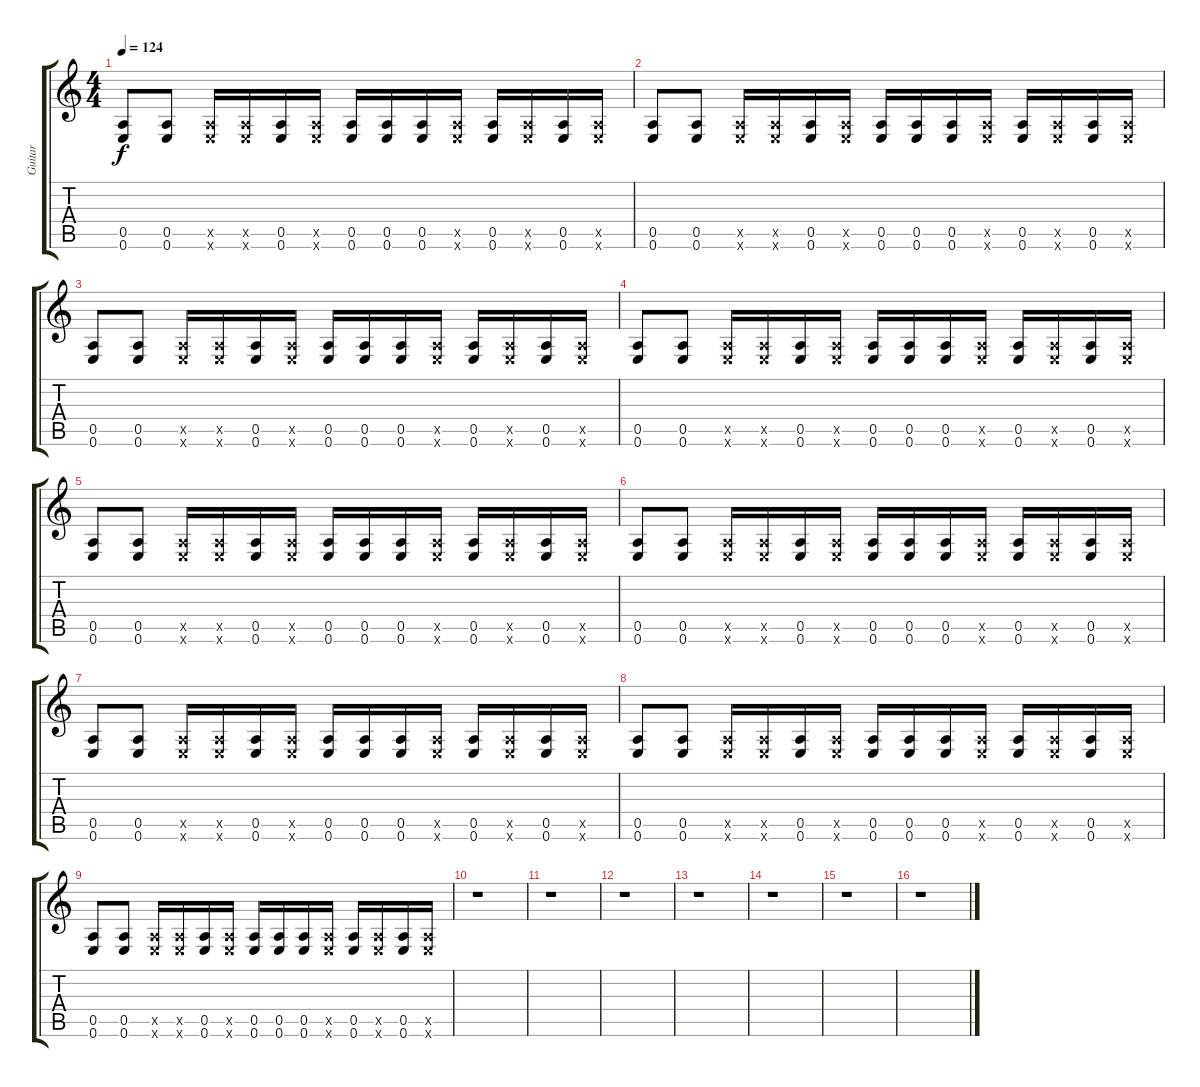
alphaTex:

\track ("Guitar" "Guitar") {instrument distortionguitar}
\staff {score tabs}
\tuning (E4 B3 G3 D3 A2 E2) {hide}
\ts (4 4)
\tempo 124
\clef g2
\ks c
(0.5 0.6).8{dy f} (0.5 0.6).8 (0.5{x} 0.6{x}).16 (0.5{x} 0.6{x}).16 (0.5 0.6).16 (0.5{x} 0.6{x}).16 (0.5 0.6).16 (0.5 0.6).16 (0.5 0.6).16 (0.5{x} 0.6{x}).16 (0.5 0.6).16 (0.5{x} 0.6{x}).16 (0.5 0.6).16 (0.5{x} 0.6{x}).16 |
(0.5 0.6).8{volume 10} (0.5 0.6).8 (0.5{x} 0.6{x}).16 (0.5{x} 0.6{x}).16 (0.5 0.6).16 (0.5{x} 0.6{x}).16 (0.5 0.6).16 (0.5 0.6).16 (0.5 0.6).16 (0.5{x} 0.6{x}).16 (0.5 0.6).16 (0.5{x} 0.6{x}).16 (0.5 0.6).16 (0.5{x} 0.6{x}).16 |
(0.5 0.6).8 (0.5 0.6).8 (0.5{x} 0.6{x}).16 (0.5{x} 0.6{x}).16 (0.5 0.6).16 (0.5{x} 0.6{x}).16 (0.5 0.6).16 (0.5 0.6).16 (0.5 0.6).16 (0.5{x} 0.6{x}).16 (0.5 0.6).16 (0.5{x} 0.6{x}).16 (0.5 0.6).16 (0.5{x} 0.6{x}).16 |
(0.5 0.6).8{volume 6} (0.5 0.6).8 (0.5{x} 0.6{x}).16 (0.5{x} 0.6{x}).16 (0.5 0.6).16 (0.5{x} 0.6{x}).16 (0.5 0.6).16 (0.5 0.6).16 (0.5 0.6).16 (0.5{x} 0.6{x}).16 (0.5 0.6).16 (0.5{x} 0.6{x}).16 (0.5 0.6).16 (0.5{x} 0.6{x}).16 |
(0.5 0.6).8 (0.5 0.6).8 (0.5{x} 0.6{x}).16 (0.5{x} 0.6{x}).16 (0.5 0.6).16 (0.5{x} 0.6{x}).16 (0.5 0.6).16 (0.5 0.6).16 (0.5 0.6).16 (0.5{x} 0.6{x}).16 (0.5 0.6).16 (0.5{x} 0.6{x}).16 (0.5 0.6).16 (0.5{x} 0.6{x}).16 |
(0.5 0.6).8{volume 3} (0.5 0.6).8 (0.5{x} 0.6{x}).16 (0.5{x} 0.6{x}).16 (0.5 0.6).16 (0.5{x} 0.6{x}).16 (0.5 0.6).16 (0.5 0.6).16 (0.5 0.6).16 (0.5{x} 0.6{x}).16 (0.5 0.6).16 (0.5{x} 0.6{x}).16 (0.5 0.6).16 (0.5{x} 0.6{x}).16 |
(0.5 0.6).8 (0.5 0.6).8 (0.5{x} 0.6{x}).16 (0.5{x} 0.6{x}).16 (0.5 0.6).16 (0.5{x} 0.6{x}).16 (0.5 0.6).16 (0.5 0.6).16 (0.5 0.6).16 (0.5{x} 0.6{x}).16 (0.5 0.6).16 (0.5{x} 0.6{x}).16 (0.5 0.6).16 (0.5{x} 0.6{x}).16 |
(0.5 0.6).8{volume 0} (0.5 0.6).8 (0.5{x} 0.6{x}).16 (0.5{x} 0.6{x}).16 (0.5 0.6).16 (0.5{x} 0.6{x}).16 (0.5 0.6).16 (0.5 0.6).16 (0.5 0.6).16 (0.5{x} 0.6{x}).16 (0.5 0.6).16 (0.5{x} 0.6{x}).16 (0.5 0.6).16 (0.5{x} 0.6{x}).16 |
(0.5 0.6).8 (0.5 0.6).8 (0.5{x} 0.6{x}).16 (0.5{x} 0.6{x}).16 (0.5 0.6).16 (0.5{x} 0.6{x}).16 (0.5 0.6).16 (0.5 0.6).16 (0.5 0.6).16 (0.5{x} 0.6{x}).16 (0.5 0.6).16 (0.5{x} 0.6{x}).16 (0.5 0.6).16 (0.5{x} 0.6{x}).16 |
r.1 |
r.1 |
r.1 |
r.1 |
r.1 |
r.1 |
r.1
